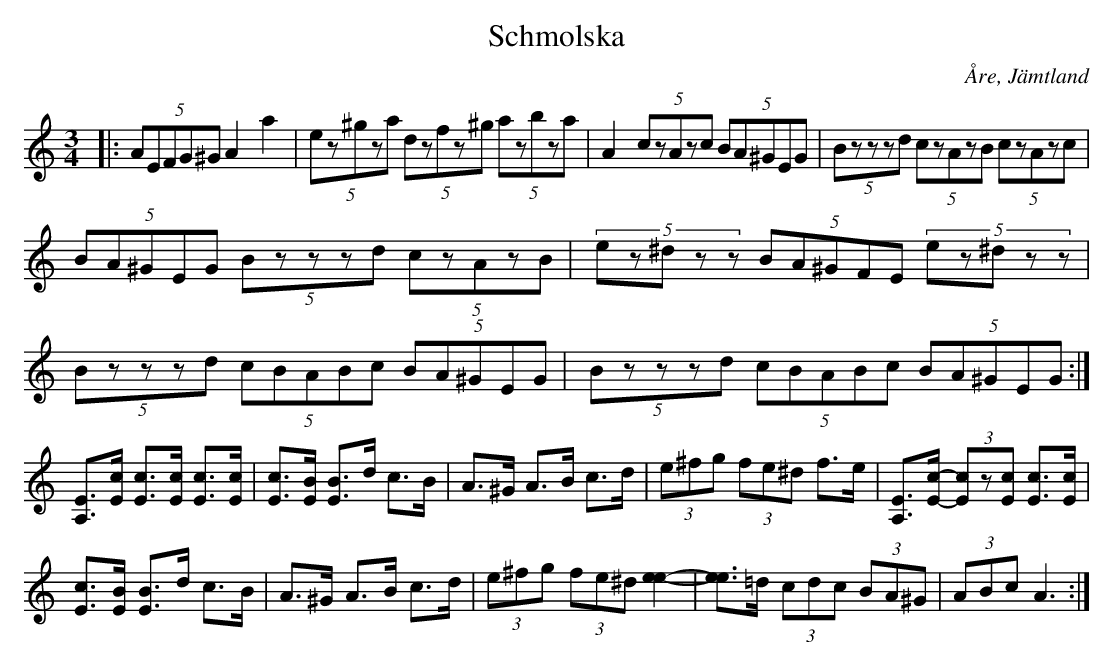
X:1
T:Schmolska
O:Åre, Jämtland
M:3/4
L:1/8
K:Am
|: (5:2AEFG^G A2 a2 | (5:2ez^gza (5:2dzfz^g (5:2azbza | A2 (5:2czAzc (5:2BA^GEG | (5:2Bzzzd (5:2czAzB (5:2czAzc |
(5:2BA^GEG (5:2Bzzzd (5:2czAzB | (5:2ez^dzz (5:2BA^GFE (5:2ez^dzz | (5:2Bzzzd (5:2cBABc (5:2BA^GEG | (5:2Bzzzd (5:2cBABc (5:2BA^GEG  :|
[EA,]>[cE] [cE]>[cE] [cE]>[cE] | [cE]>[BE] [BE]>d c>B | A>^G A>B c>d | (3e^fg (3fe^d f>e | [EA,]>[c-E-] (3[cE]z[cE] [cE]>[cE] |
[cE]>[BE] [BE]>d c>B | A>^G A>B c>d | (3e^fg (3fe^d [e2-e2-] | [ee]>=d (3cdc (3BA^G | (3ABc A3 :|]
